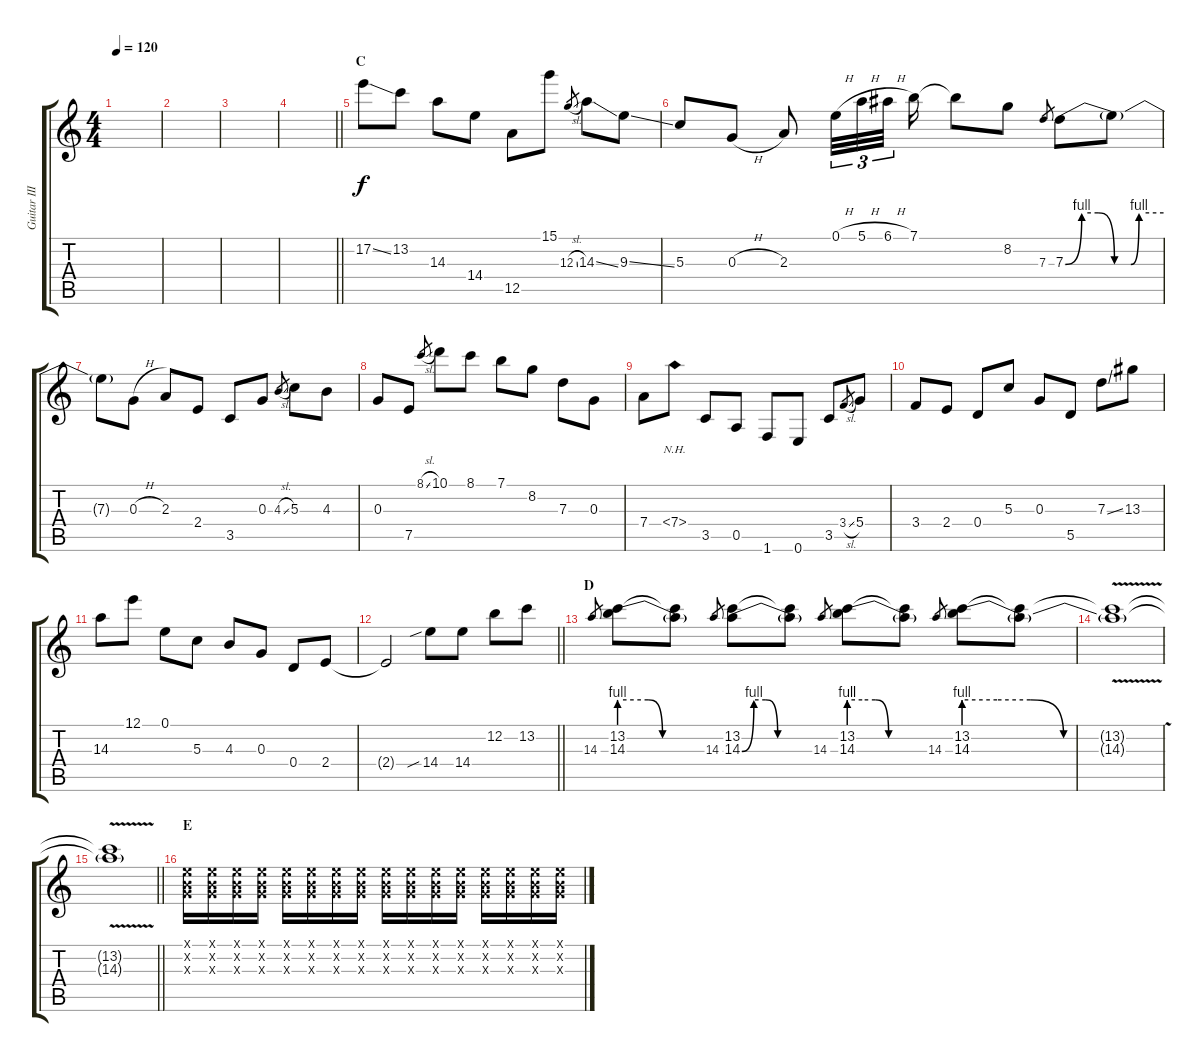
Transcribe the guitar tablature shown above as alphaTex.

\track ("Guitar III (Sakito)" "Guitar III") {instrument overdrivenguitar}
\staff {score tabs}
\tuning (E4 B3 G3 D3 A2 E2) {hide}
\ts (4 4)
\tempo 120
\clef g2
\ks c
|
|
|
\barLineRight lightlight
|
\section ("" "C")
17.2{ss}.8 13.2.8 14.3.8 14.4.8 12.5.8 15.1.8 12.3{sl}.8{gr} 14.3{ss}.8 9.3{ss}.8 |
5.3.8 0.3{h}.8 2.3.8 0.1{h}.32{tu (3 2)} 5.1{h}.32{tu (3 2)} 6.1{h}.32{tu (3 2) beam splitsecondary} 7.1.16 7.1{t}.8 8.2.8 7.3.8{gr} 7.3{be (custom 0 0 10 4 20 4 30 0 40 0 45 4 60 4)}.8 7.3{t}.8 |
7.3{t}.8 0.3{h}.8 2.3.8 2.4.8 3.5.8 0.3.8 4.3{sl}.8{gr} 5.3.8 4.3.8 |
0.3.8 7.5.8 8.1{sl}.8{gr} 10.1.8 8.1.8 7.1.8 8.2.8 7.3.8 0.3.8 |
7.4.8 7.4{nh}.8{instrument guitarharmonics} 3.5.8{instrument overdrivenguitar} 0.5.8 1.6.8 0.6.8 3.5.8 3.4{sl}.8{gr} 5.4.8 |
3.4.8 2.4.8 0.4.8 5.3.8 0.3.8 5.5.8 7.3{ss}.8 13.3.8 |
14.3.8 12.1.8 0.1.8 5.3.8 4.3.8 0.3.8 0.4.8 2.4.8 |
\barLineRight lightlight
2.4{t}.2 14.4{sib}.8 14.4.8 12.2.8 13.2.8 |
\section ("" "D")
14.3.8{gr} (13.2 14.3{be (custom 0 4 10 4 20 4 30 0 60 0)}).8 (13.2{t} 14.3{t}).8 14.3.8{gr} (13.2 14.3{be (custom 0 0 10 4 20 4 30 0 60 0)}).8 (13.2{t} 14.3{t}).8 14.3.8{gr} (13.2 14.3{be (custom 0 4 10 4 20 4 30 0 60 0)}).8 (13.2{t} 14.3{t}).8 14.3.8{gr} (13.2 14.3{be (custom 0 4 10 4 20 4 30 0 60 0)}).8 (13.2{t} 14.3{t}).8 |
(13.2{v t} 14.3{v t}).1{volume 0} |
\barLineRight lightlight
(13.2{v t} 14.3{v t}).1 |
\section ("" "E")
(0.1{x} 0.2{x} 0.3{x}).16{volume 10} (0.1{x} 0.2{x} 0.3{x}).16 (0.1{x} 0.2{x} 0.3{x}).16 (0.1{x} 0.2{x} 0.3{x}).16 (0.1{x} 0.2{x} 0.3{x}).16 (0.1{x} 0.2{x} 0.3{x}).16 (0.1{x} 0.2{x} 0.3{x}).16 (0.1{x} 0.2{x} 0.3{x}).16 (0.1{x} 0.2{x} 0.3{x}).16 (0.1{x} 0.2{x} 0.3{x}).16 (0.1{x} 0.2{x} 0.3{x}).16 (0.1{x} 0.2{x} 0.3{x}).16 (0.1{x} 0.2{x} 0.3{x}).16 (0.1{x} 0.2{x} 0.3{x}).16 (0.1{x} 0.2{x} 0.3{x}).16 (0.1{x} 0.2{x} 0.3{x}).16
